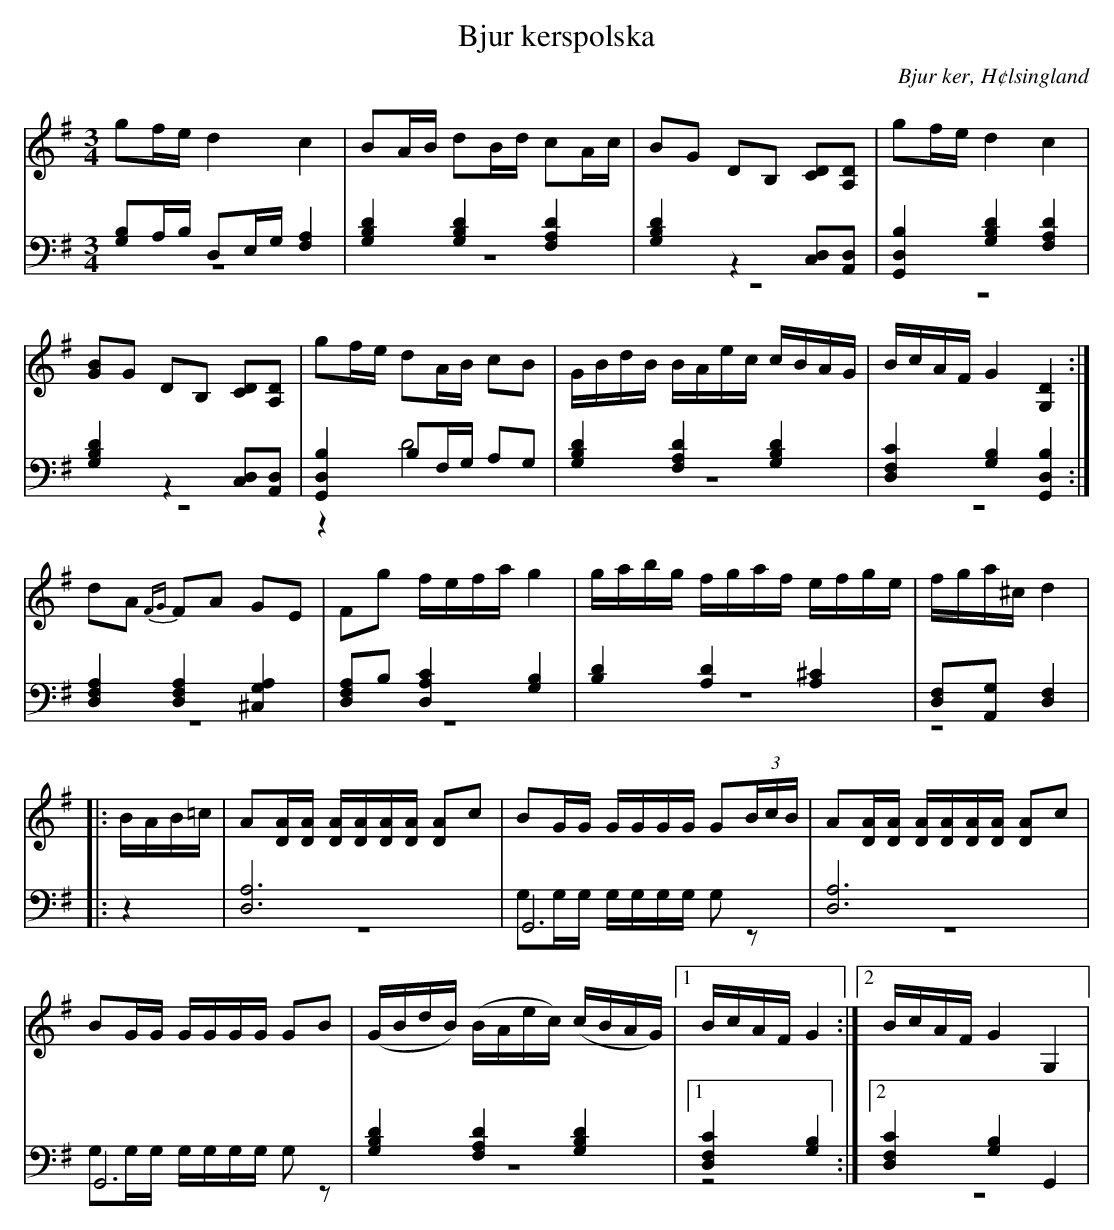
X:1
T: Bjur kerspolska
O: Bjur ker, H¢lsingland
M: 3/4
L: 1/8
K: G
V:1
V:2
V:3 merge
V:1
gf/e/ d2 c2|BA/B/ dB/d/ cA/c/| BG DB, [CD][A,D]|gf/e/ d2 c2|
[GB]G DB, [CD][A,D] |gf/e/ dA/B/ cB|G/B/d/B/ B/A/e/c/ c/B/A/G/|B/c/A/F/ G2 [G,2D2]:|
dA {FG}FA GE|Fg f/e/f/a/ g2|g/a/b/g/ f/g/a/f/ e/f/g/e/ |f/g/a/^c/ d2 |
|:B/A/B/=c/|A[D/A/][D/A/] [D/A/][D/A/][D/A/][D/A/] [DA]c|BG/G/ G/G/G/G/ G(3B/c/B/|A[D/A/][D/A/] [D/A/][D/A/][D/A/][D/A/] [DA]c|
BG/G/ G/G/G/G/ GB|(G/B/d/B/) (B/A/e/c/) (c/B/A/G/)|1 B/c/A/F/ G2:|2 B/c/A/F/ G2 G,2|
V:2 clef=bass
[G,B,]A,/B,/ D,E,/G,/ [F,2A,2]|[G,2B,2D2] [G,2B,2D2] [F,2A,2 D2]|[G,2B,2D2] z2 [C,D,][A,,D,]|[G,,2D,2B,2] [G,2B,2D2] [F,2A,2 D2]|
[G,2B,2D2] z2 [C,D,][A,,D,]|[G,,2D,2B,2] B,F,/G,/ A,G,|[G,2B,2D2] [F,2A,2 D2] [G,2B,2D2]|[D,2F,2C2] [G,2B,2][G,,2D,2B,2]:|
[D,2F,2A,2] [D,2F,2A,2] [^C,2G,2A,2]|[D,F,A,]B, [D,2A,2C2] [G,2B,2]|[B,2D2] [A,2D2] [A,2^C2]|[D,F,][A,,G,] [D,2F,2]|
|:z2|[D,6A,6]|G,,6|[D,6A,6]|
G,,6|[G,2B,2D2] [F,2A,2 D2] [G,2B,2D2]|1 [D,2F,2C2] [G,2B,2] :|2 [D,2F,2C2] [G,2B,2] G,,2|
V:3  clef=bass
z6 |z6|z6|z6|
z6|z2 D4|z6|z6:|
z6|z6|z6|z4|
|:z2|z6|G,G,/G,/ G,/G,/G,/G,/ G,z|z6 |
G,G,/G,/ G,/G,/G,/G,/ G,z|z6|1 z4:|2 z6|
